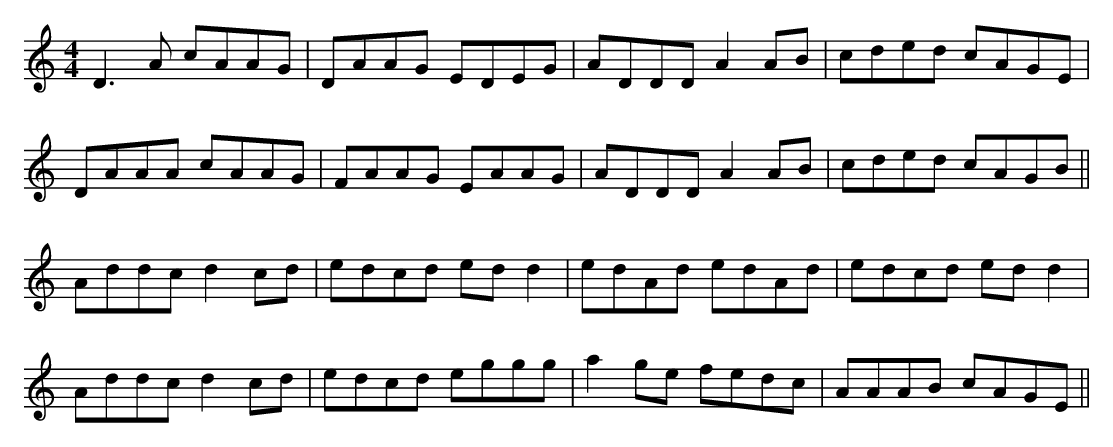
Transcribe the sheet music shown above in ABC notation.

X:1
M:4/4
K:Ddor
D3A cAAG|DAAG EDEG|ADDD A2AB|cded cAGE|
DAAA cAAG|FAAG EAAG|ADDD A2AB|cded cAGB||
Addc d2cd|edcd edd2|edAd edAd|edcd edd2|
Addc d2cd|edcd eggg|a2ge fedc|AAAB cAGE||
